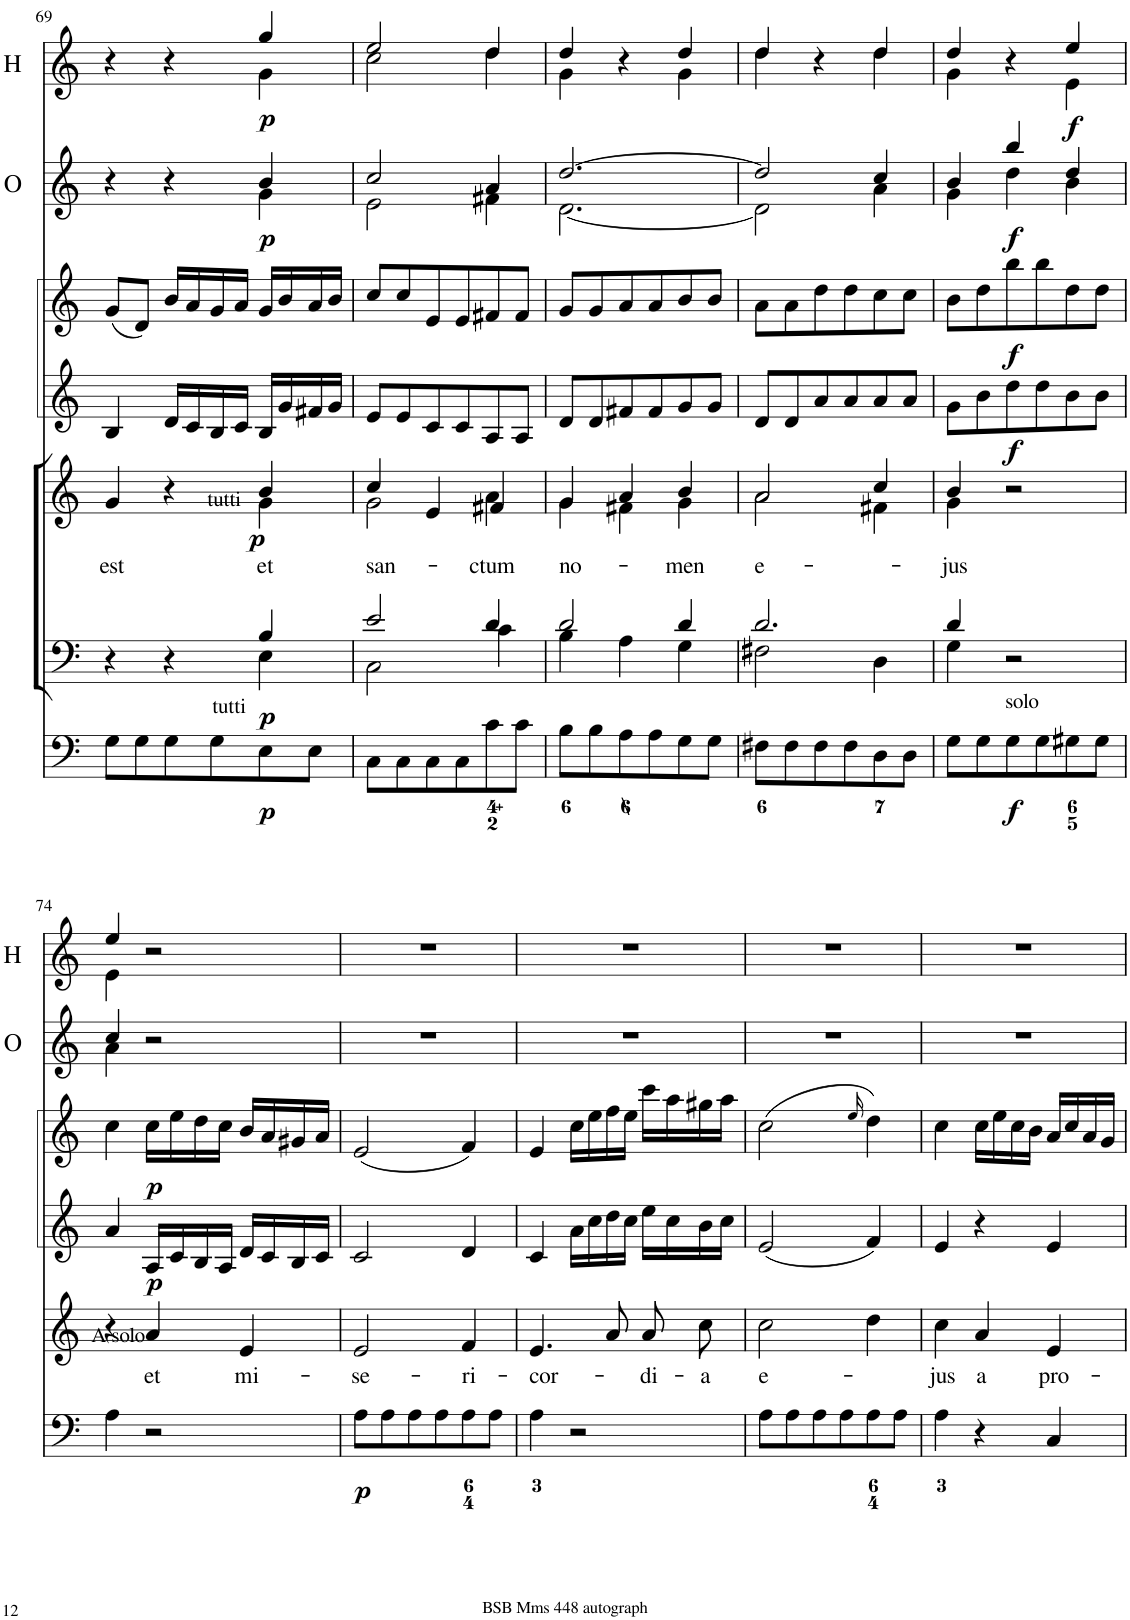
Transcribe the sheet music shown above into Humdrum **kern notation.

**kern	**dynam	**kern	**dynam	**kern	**text	**dynam	**kern	**dynam	**kern	**dynam	**kern	**dynam	**kern	**dynam
*part7	*part7	*part6	*part6	*part5	*part5	*part5	*part4	*part4	*part3	*part3	*part2	*part2	*part1	*part1
*staff7	*staff7	*staff6	*staff6	*staff5	*staff5	*staff5	*staff4	*staff4	*staff3	*staff3	*staff2	*staff2	*staff1	*staff1
*I"Organ	*	*I"Bass	*	*I"Soprano	*	*	*I"Violin	*	*I"Violin	*	*I"Oboi	*	*I"Corni	*
*	*	*	*	*	*	*	*I'Vln	*	*I'Vln	*	*I'O	*	*	*
!!LO:PB:g=z
*clefF4	*	*clefF4	*	*clefG2	*	*	*clefG2	*	*clefG2	*	*clefG2	*	*clefG2	*
*	*	*	*	*	*	*	*	*	*	*	*	*	*Trd7c12	*
*k[]	*	*k[]	*	*k[]	*	*	*k[]	*	*k[]	*	*k[]	*	*k[]	*
*M3/4	*	*M3/4	*	*M3/4	*	*	*M3/4	*	*M3/4	*	*M3/4	*	*M3/4	*
=69	=69	=69	=69	=69	=69	=69	=69	=69	=69	=69	=69	=69	=69	=69
*	*	*^	*	*	*	*	*	*	*	*	*	*	*	*
!	!	!	!	!	!	!LO:LY:b	!	!	!	!	!	!	!	!	!
*	*	*	*	*	*^	*	*	*	*	*	*	*^	*	*^	*
8G\L	.	4r	2ryy	.	4g/	2ryy	est	.	4B/	.	(8g/L	.	4r	2ryy	.	4r	2ryy	.
8G\	.	.	.	.	.	.	.	.	.	.	8d/J)	.	.	.	.	.	.	.
8G\	.	4r	.	.	4r	.	.	.	16d/LL	.	16b/LL	.	4r	.	.	4r	.	.
.	.	.	.	.	.	.	.	.	16c/	.	16a/	.	.	.	.	.	.	.
8G\	.	.	.	.	.	.	.	.	16B/	.	16g/	.	.	.	.	.	.	.
.	.	.	.	.	.	.	.	.	16c/JJ	.	16a/JJ	.	.	.	.	.	.	.
!	!	!	!	!	!LO:TX:a:t=tutti	!	!	!	!	!	!	!	!	!	!	!	!	!
!LO:TX:a:t=tutti	!	!	!	!	!	!	!	!	!	!	!	!	!	!	!	!	!	!
!	!LO:DY:b	!	!	!LO:DY:b	!	!	!LO:LY:b	!LO:DY:b	!	!	!	!	!	!	!LO:DY:b	!	!	!LO:DY:b
8E\	p	4B/	4E\	p	4b/	4g\	et	p	16B/LL	.	16g/LL	.	4b/	4g\	p	4gg/	4g\	p
.	.	.	.	.	.	.	.	.	16g/	.	16b/	.	.	.	.	.	.	.
8E\J	.	.	.	.	.	.	.	.	16f#X/	.	16a/	.	.	.	.	.	.	.
.	.	.	.	.	.	.	.	.	16g/JJ	.	16b/JJ	.	.	.	.	.	.	.
=70	=70	=70	=70	=70	=70	=70	=70	=70	=70	=70	=70	=70	=70	=70	=70	=70	=70	=70
!	!	!	!	!	!	!	!LO:LY:b	!	!	!	!	!	!	!	!	!	!	!
8C\L	.	2e/	2C\	.	4cc/	2g\	san-	.	8e/L	.	8cc/L	.	2cc/	2e\	.	2ee/	2cc\	.
8C\	.	.	.	.	.	.	.	.	8e/	.	8cc/	.	.	.	.	.	.	.
8C\	.	.	.	.	4e/	.	.	.	8c/	.	8e/	.	.	.	.	.	.	.
8C\	.	.	.	.	.	.	.	.	8c/	.	8e/	.	.	.	.	.	.	.
!	!	!	!	!	!	!	!LO:LY:b	!	!	!	!	!	!	!	!	!	!	!
8c\	.	4d/	4c\	.	4f#X/	4a\	-ctum	.	8A/	.	8f#X/	.	4a/	4f#X\	.	4dd/	4dd\	.
8c\J	.	.	.	.	.	.	.	.	8A/J	.	8f#/J	.	.	.	.	.	.	.
=71	=71	=71	=71	=71	=71	=71	=71	=71	=71	=71	=71	=71	=71	=71	=71	=71	=71	=71
!	!	!	!	!	!	!	!LO:LY:b	!	!	!	!	!	!	!	!	!	!	!
8B\L	.	2d/	4B\	.	4g/	4g\	no-	.	8d/L	.	8g/L	.	[2.dd/	[2.d\	.	4dd/	4g\	.
8B\	.	.	.	.	.	.	.	.	8d/	.	8g/	.	.	.	.	.	.	.
8A\	.	.	4A\	.	4a/	4f#X\	.	.	8f#X/	.	8a/	.	.	.	.	4r	4ryy	.
8A\	.	.	.	.	.	.	.	.	8f#/	.	8a/	.	.	.	.	.	.	.
!	!	!	!	!	!	!	!LO:LY:b	!	!	!	!	!	!	!	!	!	!	!
8G\	.	4d/	4G\	.	4b/	4g\	-men	.	8g/	.	8b/	.	.	.	.	4dd/	4g\	.
8G\J	.	.	.	.	.	.	.	.	8g/J	.	8b/J	.	.	.	.	.	.	.
=72	=72	=72	=72	=72	=72	=72	=72	=72	=72	=72	=72	=72	=72	=72	=72	=72	=72	=72
!	!	!	!	!	!	!	!LO:LY:b	!	!	!	!	!	!	!	!	!	!	!
8F#X\L	.	2.d/	2F#X\	.	2a/	2a\	e-	.	8d/L	.	8a\L	.	2dd/]	2d\]	.	4dd/	4dd\	.
8F#\	.	.	.	.	.	.	.	.	8d/	.	8a\	.	.	.	.	.	.	.
8F#\	.	.	.	.	.	.	.	.	8a/	.	8dd\	.	.	.	.	4r	4ryy	.
8F#\	.	.	.	.	.	.	.	.	8a/	.	8dd\	.	.	.	.	.	.	.
8D\	.	.	4D\	.	4cc/	4f#X\	.	.	8a/	.	8cc\	.	4cc/	4a\	.	4dd/	4dd\	.
8D\J	.	.	.	.	.	.	.	.	8a/J	.	8cc\J	.	.	.	.	.	.	.
=73	=73	=73	=73	=73	=73	=73	=73	=73	=73	=73	=73	=73	=73	=73	=73	=73	=73	=73
!	!	!	!	!	!	!	!LO:LY:b	!	!	!	!	!	!	!	!	!	!	!
8G\L	.	4d/	4G\	.	4b/	4g\	-jus	.	8g\L	.	8b\L	.	4b/	4g\	.	4dd/	4g\	.
8G\	.	.	.	.	.	.	.	.	8b\	.	8dd\	.	.	.	.	.	.	.
!LO:TX:a:t=solo	!	!	!	!	!	!	!	!	!	!	!	!	!	!	!	!	!	!
!	!LO:DY:b	!	!	!	!	!	!	!	!	!LO:DY:b	!	!LO:DY:b	!	!	!LO:DY:b	!	!	!
8G\	f	2r	2ryy	.	2r	2ryy	.	.	8dd\	f	8bb\	f	4bb/	4dd\	f	4r	4ryy	.
8G\	.	.	.	.	.	.	.	.	8dd\	.	8bb\	.	.	.	.	.	.	.
!	!	!	!	!	!	!	!	!	!	!	!	!	!	!	!	!	!	!LO:DY:b
8G#X\	.	.	.	.	.	.	.	.	8b\	.	8dd\	.	4dd/	4b\	.	4ee/	4e\	f
8G#\J	.	.	.	.	.	.	.	.	8b\J	.	8dd\J	.	.	.	.	.	.	.
*	*	*v	*v	*	*	*	*	*	*	*	*	*	*	*	*	*	*	*
*	*	*	*	*v	*v	*	*	*	*	*	*	*	*	*	*	*	*
!!LO:LB:g=z	!!
=74	=74	=74	=74	=74	=74	=74	=74	=74	=74	=74	=74	=74	=74	=74	=74	=74
4A\	.	2.r	.	4r	.	.	4a/	.	4cc\	.	4cc/	4a\	.	4ee/	4e\	.
!	!	!	!	!LO:TX:a:t=A solo	!	!	!	!	!	!	!	!	!	!	!	!
!	!	!	!	!	!LO:LY:b	!	!	!LO:DY:b	!	!LO:DY:b	!	!	!	!	!	!
2r	.	.	.	4a/	et	.	16A/LL	p	16cc\LL	p	2r	2ryy	.	2r	2ryy	.
.	.	.	.	.	.	.	16c/	.	16ee\	.	.	.	.	.	.	.
.	.	.	.	.	.	.	16B/	.	16dd\	.	.	.	.	.	.	.
.	.	.	.	.	.	.	16A/JJ	.	16cc\JJ	.	.	.	.	.	.	.
!	!	!	!	!	!LO:LY:b	!	!	!	!	!	!	!	!	!	!	!
.	.	.	.	4e/	mi-	.	16d/LL	.	16b/LL	.	.	.	.	.	.	.
.	.	.	.	.	.	.	16c/	.	16a/	.	.	.	.	.	.	.
.	.	.	.	.	.	.	16B/	.	16g#X/	.	.	.	.	.	.	.
.	.	.	.	.	.	.	16c/JJ	.	16a/JJ	.	.	.	.	.	.	.
*	*	*	*	*	*	*	*	*	*	*	*v	*v	*	*	*	*
*	*	*	*	*	*	*	*	*	*	*	*	*	*v	*v	*
=75	=75	=75	=75	=75	=75	=75	=75	=75	=75	=75	=75	=75	=75	=75
!	!LO:DY:b	!	!	!	!LO:LY:b	!	!	!	!	!	!	!	!	!
8A\L	p	2.r	.	2e/	-se-	.	2c/	.	(2e/	.	2.r	.	2.r	.
8A\	.	.	.	.	.	.	.	.	.	.	.	.	.	.
8A\	.	.	.	.	.	.	.	.	.	.	.	.	.	.
8A\	.	.	.	.	.	.	.	.	.	.	.	.	.	.
!	!	!	!	!	!LO:LY:b	!	!	!	!	!	!	!	!	!
8A\	.	.	.	4f/	-ri-	.	4d/	.	4f/)	.	.	.	.	.
8A\J	.	.	.	.	.	.	.	.	.	.	.	.	.	.
=76	=76	=76	=76	=76	=76	=76	=76	=76	=76	=76	=76	=76	=76	=76
!	!	!	!	!	!LO:LY:b	!	!	!	!	!	!	!	!	!
4A\	.	2.r	.	4.e/	-cor-	.	4c/	.	4e/	.	2.r	.	2.r	.
2r	.	.	.	.	.	.	16a\LL	.	16cc\LL	.	.	.	.	.
.	.	.	.	.	.	.	16cc\	.	16ee\	.	.	.	.	.
.	.	.	.	8a/	.	.	16dd\	.	16ff\	.	.	.	.	.
.	.	.	.	.	.	.	16cc\JJ	.	16ee\JJ	.	.	.	.	.
!	!	!	!	!	!LO:LY:b	!	!	!	!	!	!	!	!	!
.	.	.	.	8a\L	-di-	.	16ee\LL	.	16ccc\LL	.	.	.	.	.
.	.	.	.	.	.	.	16cc\	.	16aa\	.	.	.	.	.
!	!	!	!	!	!LO:LY:b	!	!	!	!	!	!	!	!	!
.	.	.	.	8cc\J	-a	.	16b\	.	16gg#X\	.	.	.	.	.
.	.	.	.	.	.	.	16cc\JJ	.	16aa\JJ	.	.	.	.	.
=77	=77	=77	=77	=77	=77	=77	=77	=77	=77	=77	=77	=77	=77	=77
!	!	!	!	!	!LO:LY:b	!	!	!	!	!	!	!	!	!
8A\L	.	2.r	.	2cc\	e-	.	(2e/	.	(2cc\	.	2.r	.	2.r	.
8A\	.	.	.	.	.	.	.	.	.	.	.	.	.	.
8A\	.	.	.	.	.	.	.	.	.	.	.	.	.	.
8A\	.	.	.	.	.	.	.	.	.	.	.	.	.	.
.	.	.	.	.	.	.	.	.	16qee/	.	.	.	.	.
8A\	.	.	.	4dd\	.	.	4f/)	.	4dd\)	.	.	.	.	.
8A\J	.	.	.	.	.	.	.	.	.	.	.	.	.	.
=78	=78	=78	=78	=78	=78	=78	=78	=78	=78	=78	=78	=78	=78	=78
!	!	!	!	!	!LO:LY:b	!	!	!	!	!	!	!	!	!
4A\	.	2.r	.	4cc\	-jus	.	4e/	.	4cc\	.	2.r	.	2.r	.
!	!	!	!	!	!LO:LY:b	!	!	!	!	!	!	!	!	!
4r	.	.	.	4a/	a	.	4r	.	16cc\LL	.	.	.	.	.
.	.	.	.	.	.	.	.	.	16ee\	.	.	.	.	.
.	.	.	.	.	.	.	.	.	16cc\	.	.	.	.	.
.	.	.	.	.	.	.	.	.	16b\JJ	.	.	.	.	.
!	!	!	!	!	!LO:LY:b	!	!	!	!	!	!	!	!	!
4C/	.	.	.	4e/	pro-	.	4e/	.	16a/LL	.	.	.	.	.
.	.	.	.	.	.	.	.	.	16cc/	.	.	.	.	.
.	.	.	.	.	.	.	.	.	16a/	.	.	.	.	.
.	.	.	.	.	.	.	.	.	16g/JJ	.	.	.	.	.
=	=	=	=	=	=	=	=	=	=	=	=	=	=	=
*-	*-	*-	*-	*-	*-	*-	*-	*-	*-	*-	*-	*-	*-	*-
